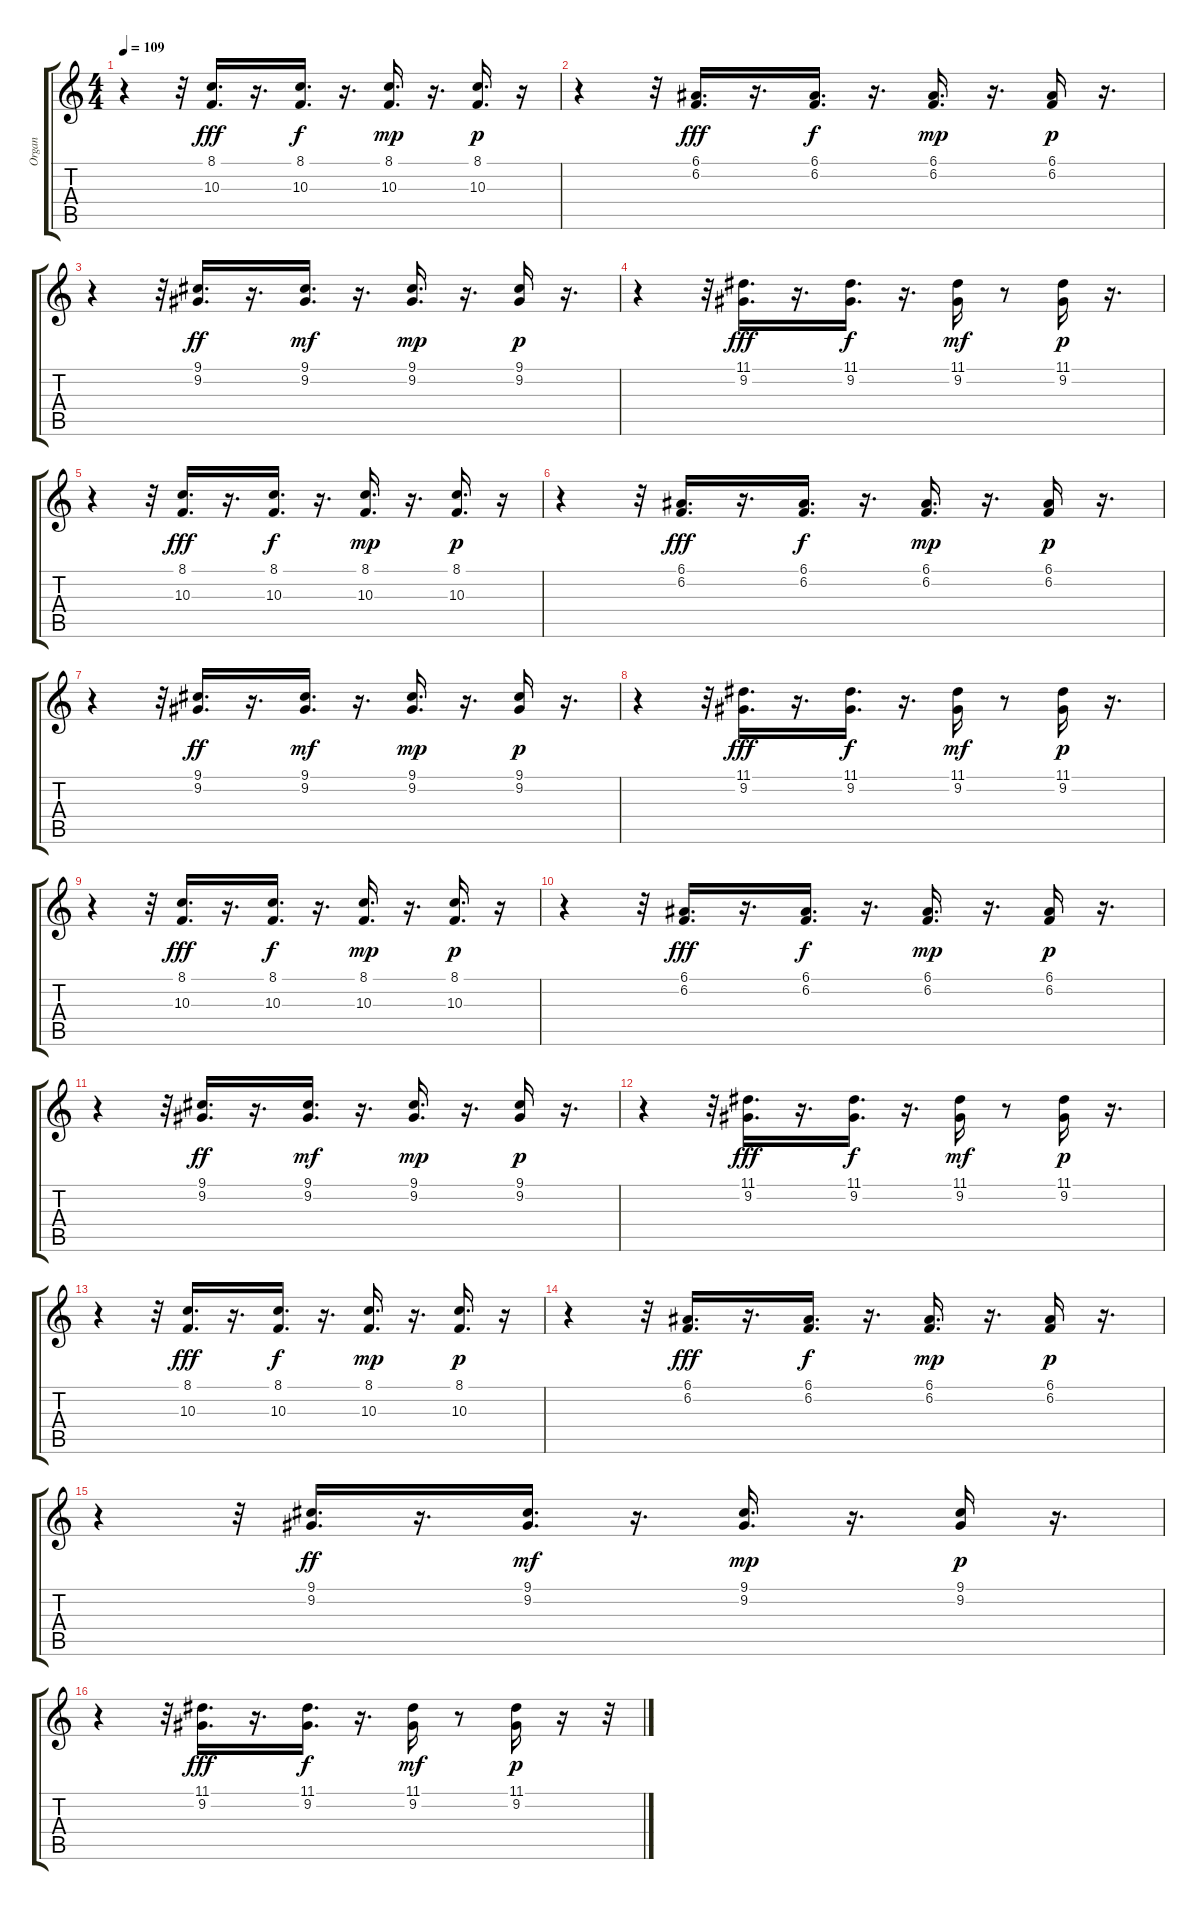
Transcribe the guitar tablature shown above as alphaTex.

\track ("Organ" "Organ") {instrument percussiveorgan}
\staff {score tabs}
\tuning (E4 B3 G3 D3 A2 E2) {hide}
\ts (4 4)
\tempo 109
\clef g2
\ks c
r.4{dy p} r.32 (8.1 10.3).16{d dy fff} r.16{d} (8.1 10.3).16{d dy f} r.16{d} (8.1 10.3).16{d dy mp} r.16{d} (8.1 10.3).16{d dy p} r.16 |
r.4 r.32 (6.1 6.2).16{d dy fff} r.16{d} (6.1 6.2).16{d dy f} r.16{d} (6.1 6.2).16{d dy mp} r.16{d} (6.1 6.2).16{dy p} r.16{d} |
r.4 r.32 (9.1 9.2).16{d dy ff} r.16{d} (9.1 9.2).16{d dy mf} r.16{d} (9.1 9.2).16{d dy mp} r.16{d} (9.1 9.2).16{dy p} r.16{d} |
r.4 r.32 (11.1 9.2).16{d dy fff} r.16{d} (11.1 9.2).16{d dy f} r.16{d} (11.1 9.2).16{dy mf} r.8 (11.1 9.2).16{dy p} r.16{d} |
r.4 r.32 (8.1 10.3).16{d dy fff} r.16{d} (8.1 10.3).16{d dy f} r.16{d} (8.1 10.3).16{d dy mp} r.16{d} (8.1 10.3).16{d dy p} r.16 |
r.4 r.32 (6.1 6.2).16{d dy fff} r.16{d} (6.1 6.2).16{d dy f} r.16{d} (6.1 6.2).16{d dy mp} r.16{d} (6.1 6.2).16{dy p} r.16{d} |
r.4 r.32 (9.1 9.2).16{d dy ff} r.16{d} (9.1 9.2).16{d dy mf} r.16{d} (9.1 9.2).16{d dy mp} r.16{d} (9.1 9.2).16{dy p} r.16{d} |
r.4 r.32 (11.1 9.2).16{d dy fff} r.16{d} (11.1 9.2).16{d dy f} r.16{d} (11.1 9.2).16{dy mf} r.8 (11.1 9.2).16{dy p} r.16{d} |
r.4 r.32 (8.1 10.3).16{d dy fff} r.16{d} (8.1 10.3).16{d dy f} r.16{d} (8.1 10.3).16{d dy mp} r.16{d} (8.1 10.3).16{d dy p} r.16 |
r.4 r.32 (6.1 6.2).16{d dy fff} r.16{d} (6.1 6.2).16{d dy f} r.16{d} (6.1 6.2).16{d dy mp} r.16{d} (6.1 6.2).16{dy p} r.16{d} |
r.4 r.32 (9.1 9.2).16{d dy ff} r.16{d} (9.1 9.2).16{d dy mf} r.16{d} (9.1 9.2).16{d dy mp} r.16{d} (9.1 9.2).16{dy p} r.16{d} |
r.4 r.32 (11.1 9.2).16{d dy fff} r.16{d} (11.1 9.2).16{d dy f} r.16{d} (11.1 9.2).16{dy mf} r.8 (11.1 9.2).16{dy p} r.16{d} |
r.4 r.32 (8.1 10.3).16{d dy fff} r.16{d} (8.1 10.3).16{d dy f} r.16{d} (8.1 10.3).16{d dy mp} r.16{d} (8.1 10.3).16{d dy p} r.16 |
r.4 r.32 (6.1 6.2).16{d dy fff} r.16{d} (6.1 6.2).16{d dy f} r.16{d} (6.1 6.2).16{d dy mp} r.16{d} (6.1 6.2).16{dy p} r.16{d} |
r.4 r.32 (9.1 9.2).16{d dy ff} r.16{d} (9.1 9.2).16{d dy mf} r.16{d} (9.1 9.2).16{d dy mp} r.16{d} (9.1 9.2).16{dy p} r.16{d} |
r.4 r.32 (11.1 9.2).16{d dy fff} r.16{d} (11.1 9.2).16{d dy f} r.16{d} (11.1 9.2).16{dy mf} r.8 (11.1 9.2).16{dy p} r.16 r.32
